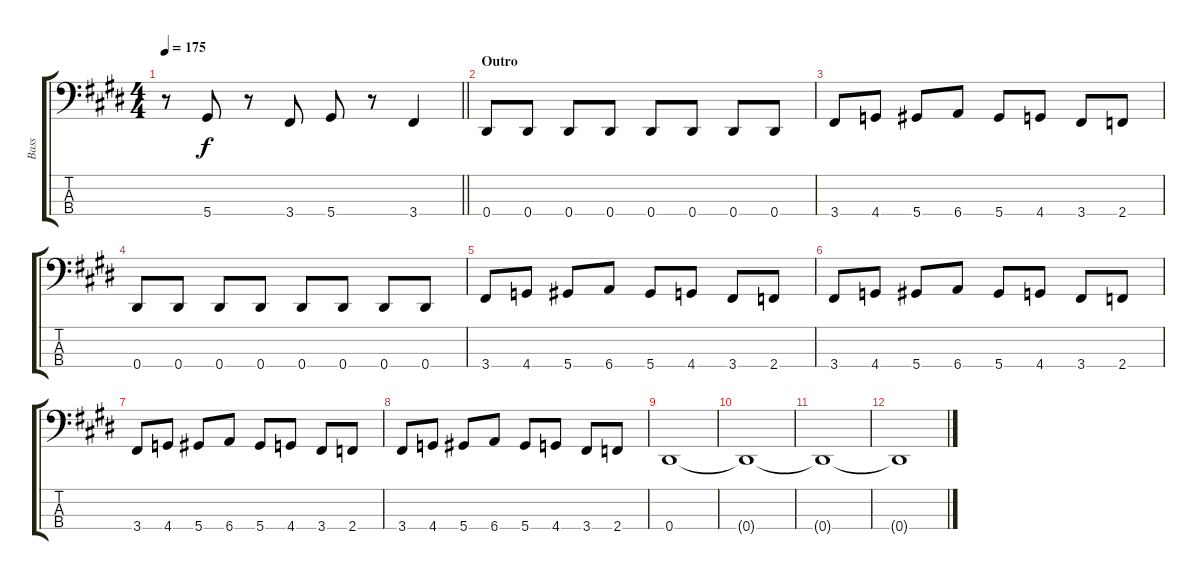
\track ("Bass" "Bass") {instrument electricbassfinger}
\staff {score tabs}
\tuning (Gb2 Db2 Ab1 Eb1) {hide}
\ts (4 4)
\tempo 175
\clef f4
\barLineRight lightlight
\ks e
r.8{dy f} 5.4.8 r.8 3.4.8 5.4.8 r.8 3.4.4 |
\section ("" "Outro")
0.4.8 0.4.8 0.4.8 0.4.8 0.4.8 0.4.8 0.4.8 0.4.8 |
3.4.8 4.4.8 5.4.8 6.4.8 5.4.8 4.4.8 3.4.8 2.4.8 |
0.4.8 0.4.8 0.4.8 0.4.8 0.4.8 0.4.8 0.4.8 0.4.8 |
3.4.8 4.4.8 5.4.8 6.4.8 5.4.8 4.4.8 3.4.8 2.4.8 |
3.4.8 4.4.8 5.4.8 6.4.8 5.4.8 4.4.8 3.4.8 2.4.8 |
3.4.8 4.4.8 5.4.8 6.4.8 5.4.8 4.4.8 3.4.8 2.4.8 |
3.4.8 4.4.8 5.4.8 6.4.8 5.4.8 4.4.8 3.4.8 2.4.8 |
0.4.1 |
0.4{t}.1 |
0.4{t}.1 |
0.4{t}.1
